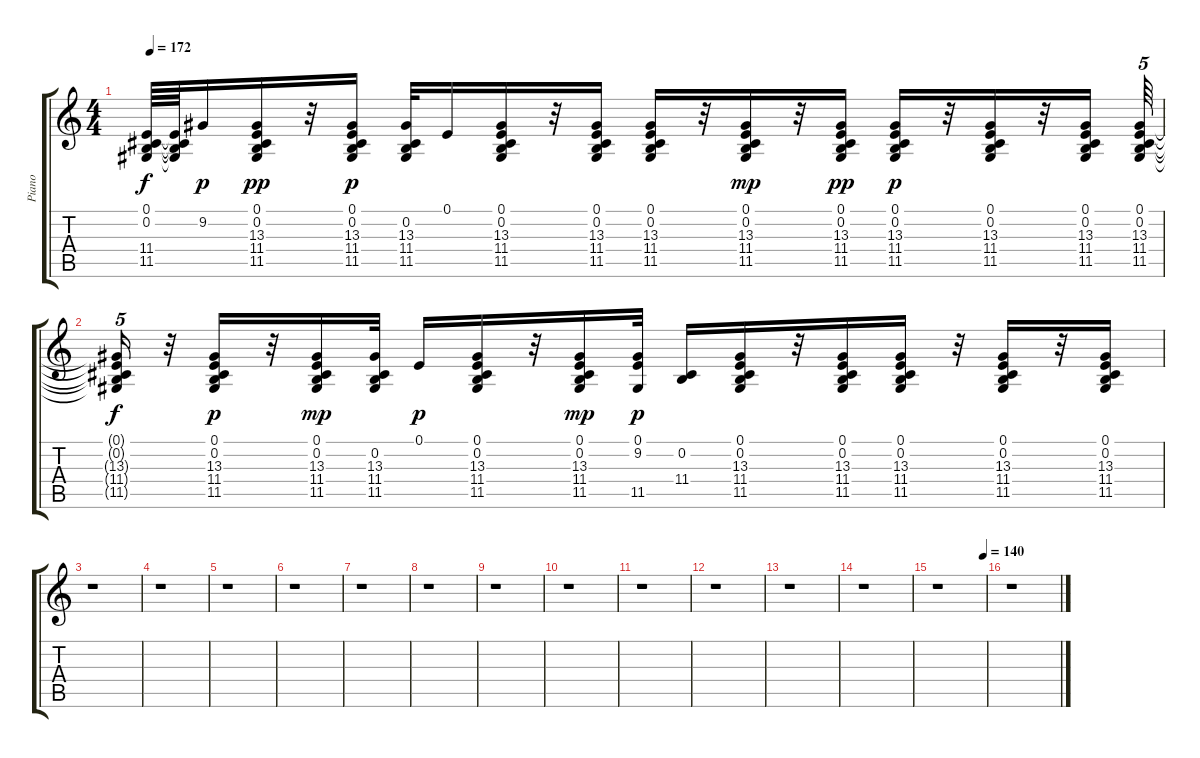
\track ("Piano" "Piano") {instrument violin}
\staff {score tabs}
\tuning (E4 B3 G3 D3 A2 E2) {hide}
\ts (4 4)
\tempo 172
\clef g2
\ks c
(0.1{t} 0.2{t} 11.4{t} 11.5{t}).64{dy f} (0.1{t} 0.2{t} 11.4{t} 11.5{t}).64 9.2.16{dy p} (0.1 0.2 13.3 11.4 11.5).16{dy pp} r.32 (0.1 0.2 13.3 11.4 11.5).16{dy p} (0.2 13.3 11.4 11.5).32 0.1.16 (0.1 0.2 13.3 11.4 11.5).16 r.32 (0.1 0.2 13.3 11.4 11.5).16 (0.1 0.2 13.3 11.4 11.5).16 r.32 (0.1 0.2 13.3 11.4 11.5).16{dy mp} r.32 (0.1 0.2 13.3 11.4 11.5).16{dy pp} (0.1 0.2 13.3 11.4 11.5).16{dy p} r.32 (0.1 0.2 13.3 11.4 11.5).16 r.32 (0.1 0.2 13.3 11.4 11.5).16 (0.1 0.2 13.3 11.4 11.5).64{tu (5 4)} |
(0.1{t} 0.2{t} 13.3{t} 11.4{t} 11.5{t}).16{tu (5 4) dy f} r.32 (0.1 0.2 13.3 11.4 11.5).16{dy p} r.32 (0.1 0.2 13.3 11.4 11.5).16{dy mp} (0.2 13.3 11.4 11.5).32 0.1.16{dy p} (0.1 0.2 13.3 11.4 11.5).16 r.32 (0.1 0.2 13.3 11.4 11.5).16{dy mp} (0.1 9.2 11.5).32{dy p} (0.2 11.4).16 (0.1 0.2 13.3 11.4 11.5).16 r.32 (0.1 0.2 13.3 11.4 11.5).16 (0.1 0.2 13.3 11.4 11.5).16 r.32 (0.1 0.2 13.3 11.4 11.5).16 r.32 (0.1 0.2 13.3 11.4 11.5).16 |
r.1 |
r.1 |
r.1 |
r.1 |
r.1 |
r.1 |
r.1 |
r.1 |
r.1 |
r.1 |
r.1 |
r.1 |
\tempo (140 0.9583333333333334)
r.1 |
r.1
